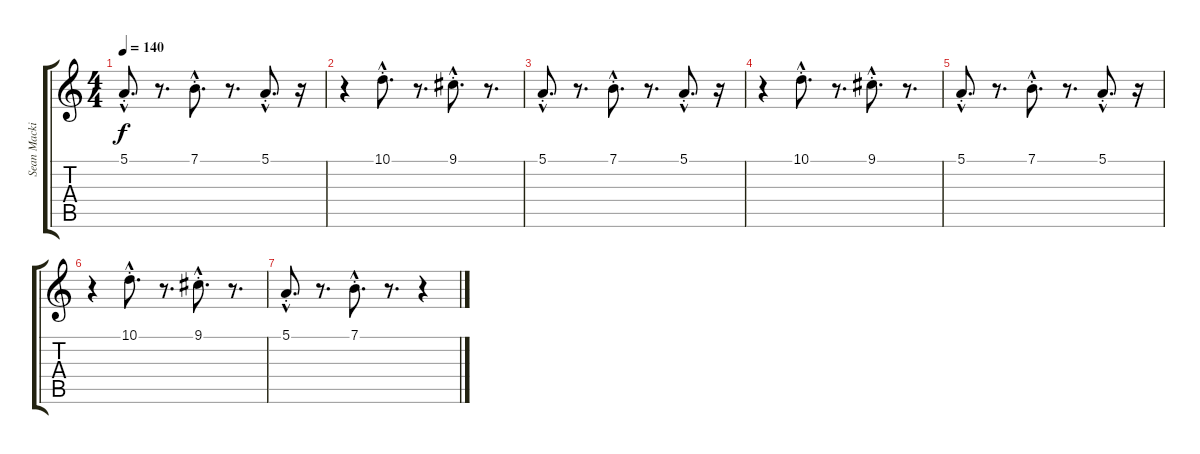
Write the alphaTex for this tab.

\track ("Sean Mackin Violin" "Sean Macki") {instrument violin}
\staff {score tabs}
\tuning (E4 B3 G3 D3 A2 E2) {hide}
\ts (4 4)
\tempo 140
\clef g2
\ks c
5.1{hac st}.8{d dy f} r.8{d} 7.1{hac st}.8{d} r.8{d} 5.1{hac st}.8{d} r.16 |
r.4 10.1{hac st}.8{d} r.8{d} 9.1{hac st}.8{d} r.8{d} |
5.1{hac st}.8{d} r.8{d} 7.1{hac st}.8{d} r.8{d} 5.1{hac st}.8{d} r.16 |
r.4 10.1{hac st}.8{d} r.8{d} 9.1{hac st}.8{d} r.8{d} |
5.1{hac st}.8{d} r.8{d} 7.1{hac st}.8{d} r.8{d} 5.1{hac st}.8{d} r.16 |
r.4 10.1{hac st}.8{d} r.8{d} 9.1{hac st}.8{d} r.8{d} |
5.1{hac st}.8{d} r.8{d} 7.1{hac st}.8{d} r.8{d} r.4
